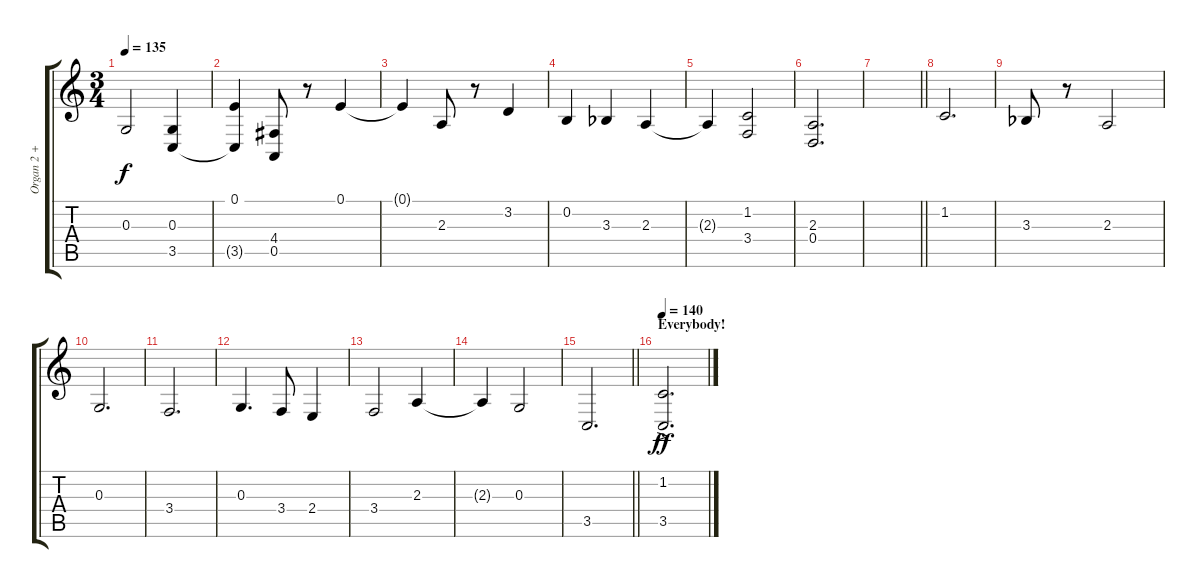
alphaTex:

\track ("Organ 2 + Piano 2" "Organ 2 + ") {instrument percussiveorgan}
\staff {score tabs}
\tuning (E4 B3 G3 D3 A2 E2) {hide}
\ts (3 4)
\tempo 135
\clef g2
\ks c
0.3.2{dy f} (0.3 3.5).4 |
(0.1 3.5{t}).4 (4.4 0.5).8 r.8 0.1.4 |
0.1{t}.4 2.3.8 r.8 3.2.4 |
0.2.4 3.3{acc b}.4 2.3.4 |
2.3{t}.4 (1.2 3.4).2 |
(2.3 0.4).2{d} |
\barLineRight lightlight
|
1.2.2{d} |
3.3{acc b}.8 r.8 2.3.2 |
0.3.2{d} |
3.4.2{d} |
0.3.4{d} 3.4.8 2.4.4 |
3.4.2 2.3.4 |
2.3{t}.4 0.3.2 |
\barLineRight lightlight
3.5.2{d} |
\section ("" "Everybody!")
\tempo 140
(1.2{ac} 3.5{ac}).2{d dy ff instrument acousticgrandpiano}
